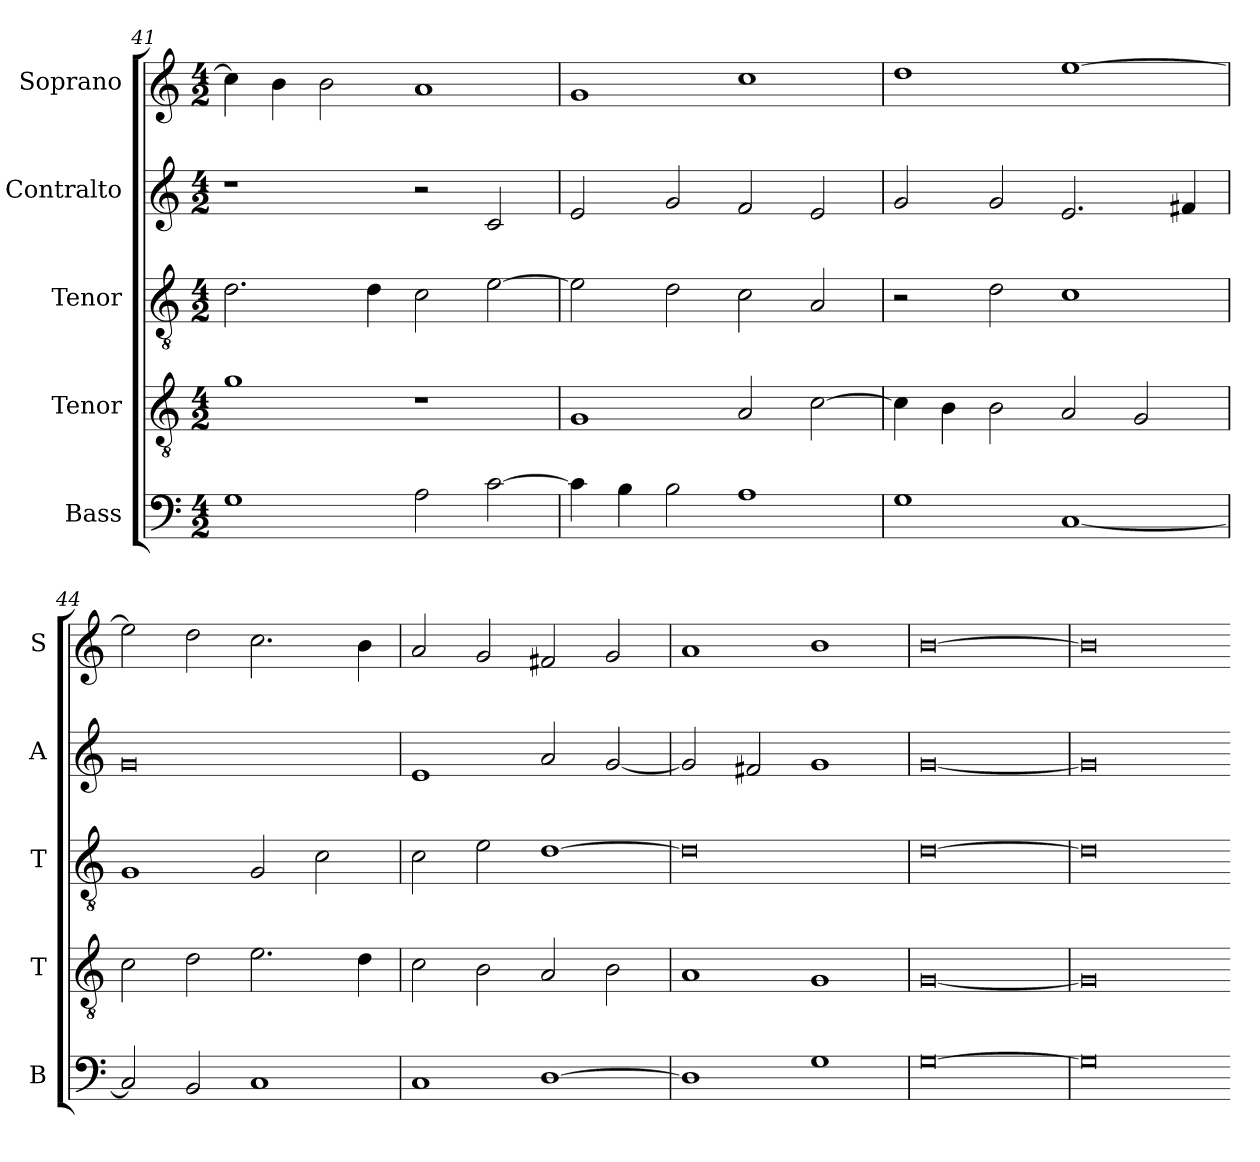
**kern	**kern	**kern	**kern	**kern
*part5	*part4	*part3	*part2	*part1
*staff5	*staff4	*staff3	*staff2	*staff1
*I"Bass	*I"Tenor	*I"Tenor	*I"Contralto	*I"Soprano
*I'B	*I'T	*I'T	*I'A	*I'S
*clefF4	*clefGv2	*clefGv2	*clefG2	*clefG2
*k[]	*k[]	*k[]	*k[]	*k[]
*G:mix	*G:mix	*G:mix	*G:mix	*G:mix
*M4/2	*M4/2	*M4/2	*M4/2	*M4/2
=41	=41	=41	=41	=41
1G	1g	2.d	1r	4cc]
.	.	.	.	4b
.	.	.	.	2b
.	.	4d	.	.
2A	1r	2c	2r	1a
[2c	.	[2e	2c	.
=42	=42	=42	=42	=42
4c]	1G	2e]	2e	1g
4B	.	.	.	.
2B	.	2d	2g	.
1A	2A	2c	2f	1cc
.	[2c	2A	2e	.
=43	=43	=43	=43	=43
1G	4c]	2r	2g	1dd
.	4B	.	.	.
.	2B	2d	2g	.
[1C	2A	1c	2.e	[1ee
.	2G	.	.	.
.	.	.	4f#X	.
=44	=44	=44	=44	=44
2C]	2c	1G	0g	2ee]
2BB	2d	.	.	2dd
1C	2.e	2G	.	2.cc
.	.	2c	.	.
.	4d	.	.	4b
=45	=45	=45	=45	=45
1C	2c	2c	1e	2a
.	2B	2e	.	2g
[1D	2A	[1d	2a	2f#X
.	2B	.	[2g	2g
=46	=46	=46	=46	=46
1D]	1A	0d]	2g]	1a
.	.	.	2f#X	.
1G	1G	.	1g	1b
=47	=47	=47	=47	=47
[0G	[0G	[0d	[0g	[0b
=48	=48	=48	=48	=48
0G]	0G]	0d]	0g]	0b]
=-	=-	=-	=-	=-
*-	*-	*-	*-	*-
